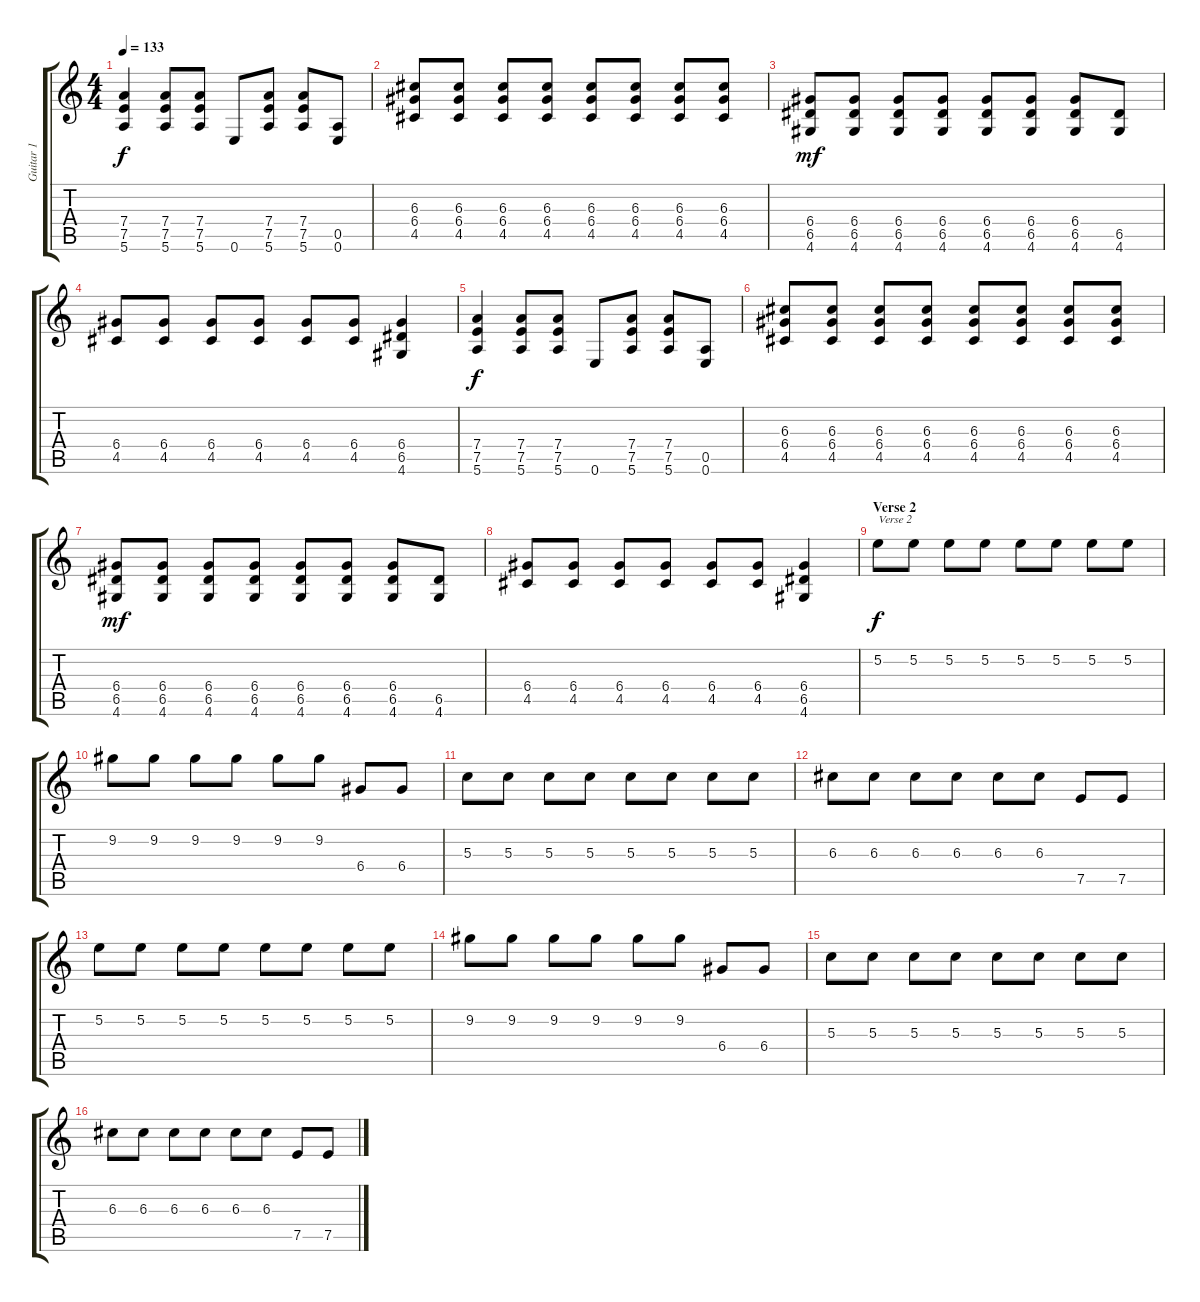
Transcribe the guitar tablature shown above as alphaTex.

\track ("Guitar 1" "Guitar 1") {instrument electricguitarclean}
\staff {score tabs}
\tuning (E4 B3 G3 D3 A2 E2) {hide}
\ts (4 4)
\tempo 133
\clef g2
\ks c
(7.4 7.5 5.6).4{dy f} (7.4 7.5 5.6).8 (7.4 7.5 5.6).8 0.6.8 (7.4 7.5 5.6).8 (7.4 7.5 5.6).8 (0.5 0.6).8 |
(6.3 6.4 4.5).8 (6.3 6.4 4.5).8 (6.3 6.4 4.5).8 (6.3 6.4 4.5).8 (6.3 6.4 4.5).8 (6.3 6.4 4.5).8 (6.3 6.4 4.5).8 (6.3 6.4 4.5).8 |
(6.4 6.5 4.6).8{dy mf} (6.4 6.5 4.6).8 (6.4 6.5 4.6).8 (6.4 6.5 4.6).8 (6.4 6.5 4.6).8 (6.4 6.5 4.6).8 (6.4 6.5 4.6).8 (6.5 4.6).8 |
(6.4 4.5).8 (6.4 4.5).8 (6.4 4.5).8 (6.4 4.5).8 (6.4 4.5).8 (6.4 4.5).8 (6.4 6.5 4.6).4 |
(7.4 7.5 5.6).4{dy f} (7.4 7.5 5.6).8 (7.4 7.5 5.6).8 0.6.8 (7.4 7.5 5.6).8 (7.4 7.5 5.6).8 (0.5 0.6).8 |
(6.3 6.4 4.5).8 (6.3 6.4 4.5).8 (6.3 6.4 4.5).8 (6.3 6.4 4.5).8 (6.3 6.4 4.5).8 (6.3 6.4 4.5).8 (6.3 6.4 4.5).8 (6.3 6.4 4.5).8 |
(6.4 6.5 4.6).8{dy mf} (6.4 6.5 4.6).8 (6.4 6.5 4.6).8 (6.4 6.5 4.6).8 (6.4 6.5 4.6).8 (6.4 6.5 4.6).8 (6.4 6.5 4.6).8 (6.5 4.6).8 |
(6.4 4.5).8 (6.4 4.5).8 (6.4 4.5).8 (6.4 4.5).8 (6.4 4.5).8 (6.4 4.5).8 (6.4 6.5 4.6).4 |
\section ("" "Verse 2")
5.2.8{txt "Verse 2" dy f instrument electricguitarclean} 5.2.8 5.2.8 5.2.8 5.2.8 5.2.8 5.2.8 5.2.8 |
9.2.8 9.2.8 9.2.8 9.2.8 9.2.8 9.2.8 6.4.8 6.4.8 |
5.3.8 5.3.8 5.3.8 5.3.8 5.3.8 5.3.8 5.3.8 5.3.8 |
6.3.8 6.3.8 6.3.8 6.3.8 6.3.8 6.3.8 7.5.8 7.5.8 |
5.2.8 5.2.8 5.2.8 5.2.8 5.2.8 5.2.8 5.2.8 5.2.8 |
9.2.8 9.2.8 9.2.8 9.2.8 9.2.8 9.2.8 6.4.8 6.4.8 |
5.3.8 5.3.8 5.3.8 5.3.8 5.3.8 5.3.8 5.3.8 5.3.8 |
6.3.8 6.3.8 6.3.8 6.3.8 6.3.8 6.3.8 7.5.8 7.5.8
